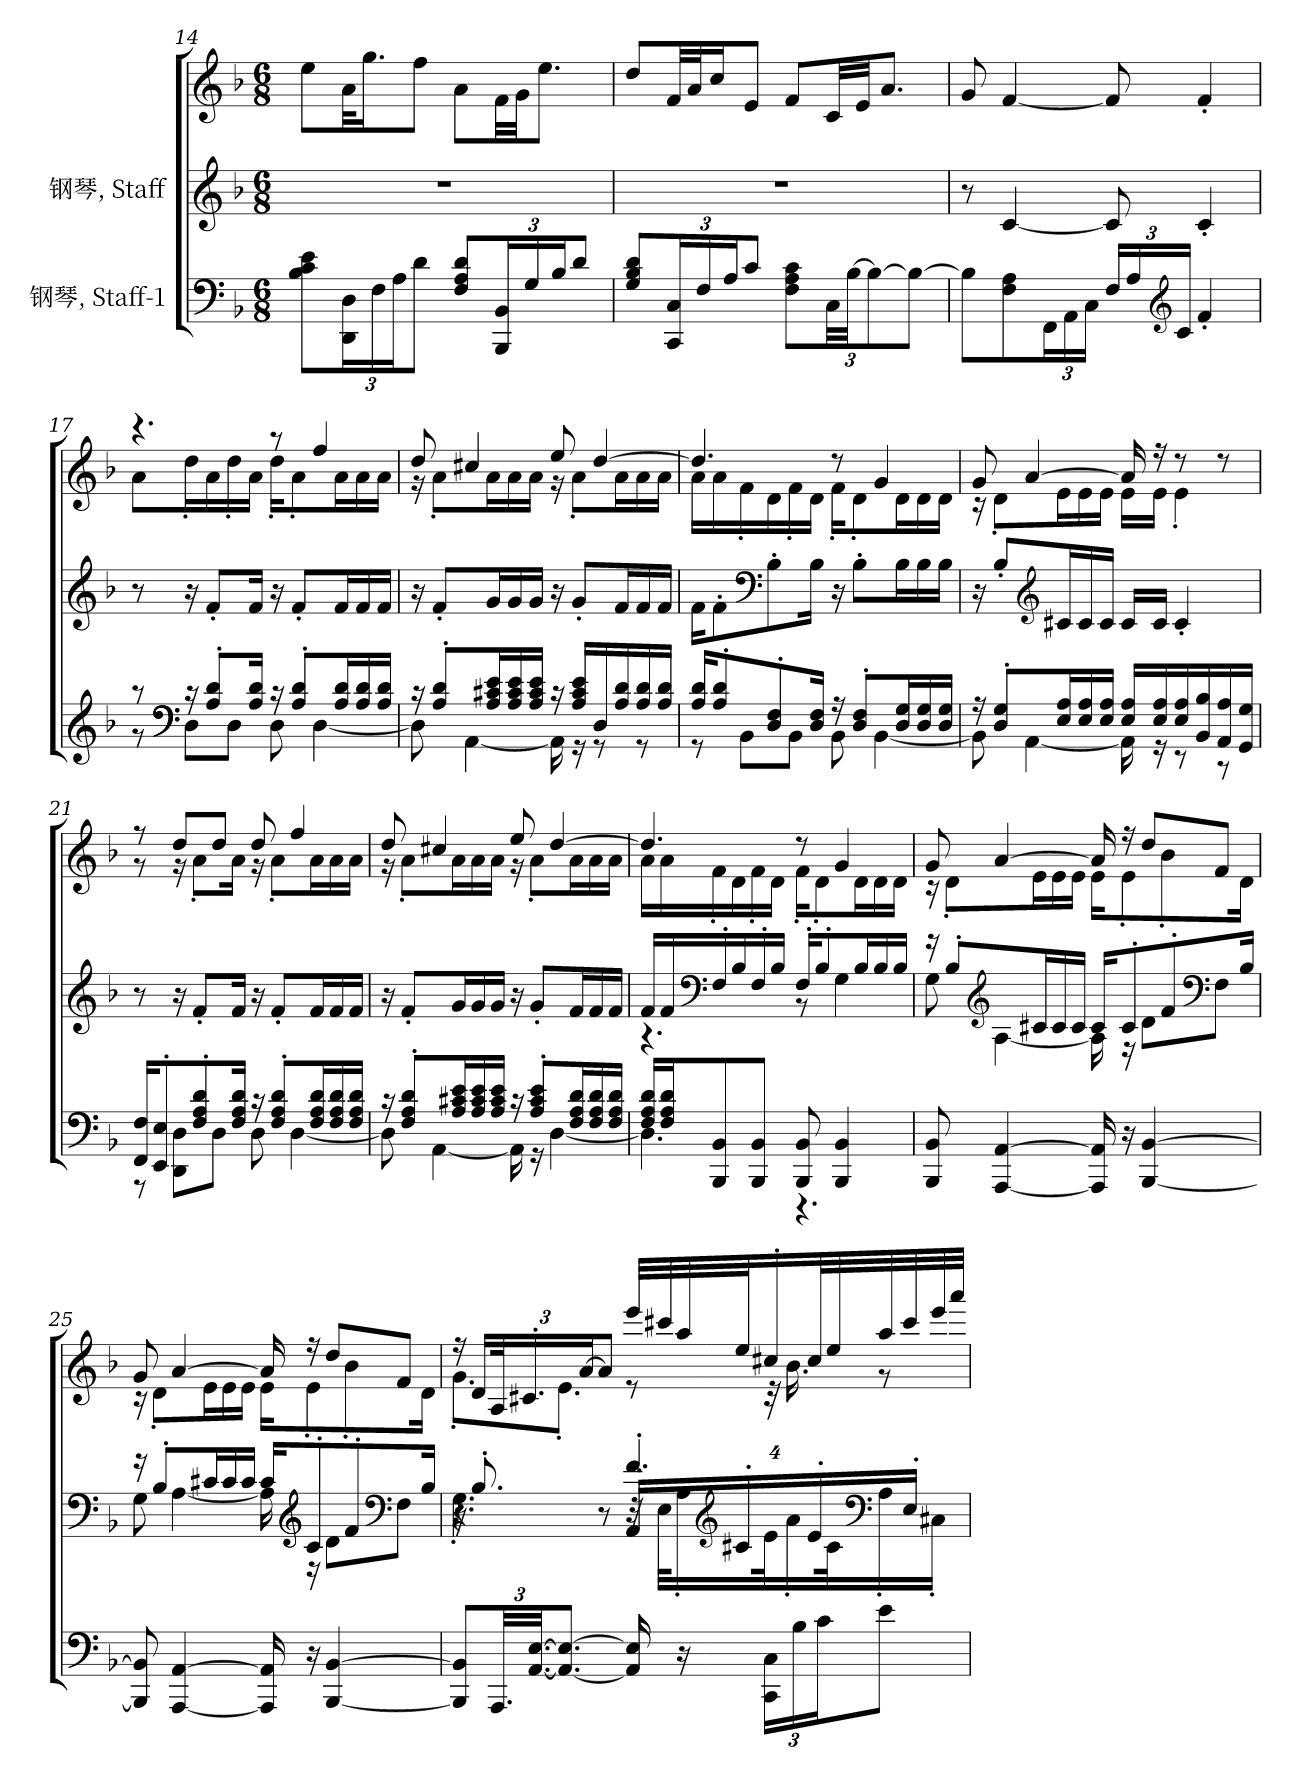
**kern	**kern	**kern
*part2	*part1	*part1
*staff3	*staff2	*staff1
*I"钢琴, Staff-1	*I"钢琴, Staff	*
*clefF4	*clefG2	*clefG2
*k[b-]	*k[b-]	*k[b-]
*M6/8	*M6/8	*M6/8
=14	=14	=14
8B-\ 8c\ 8e\L	2.r	8ee\L
*Xbrackettup	*	*
24DD\ 24D\L	.	32a\KL
.	.	16.gg\J
24F\	.	.
24A\J	.	.
8d\J	.	8ff\J
8F/ 8A/ 8d/L	.	8a\L
24BBB-/ 24BB-/L	.	32f\LL
.	.	32g\JJ
24G/	.	.
.	.	8.ee\J
24B-/J	.	.
8d/J	.	.
=15	=15	=15
8G/ 8B-/ 8d/L	2.r	8dd/L
24CC/ 24C/L	.	32f/LL
.	.	32a/J
24F/	.	.
.	.	16cc/J
24A/J	.	.
8c/J	.	8e/J
8F\ 8A\ 8c\L	.	8f/L
48C\LL	.	32c/LL
[48B-\JJ	.	.
.	.	32e/JJ
12B-\_	.	.
.	.	8.a/J
8B-\J_	.	.
!!LO:LB:g=z
=16	=16	=16
8B-\L]	8r	8g/
8F\ 8A\	[4c/	[4f/
24FF\L	.	.
24AA\	.	.
24C\JJ	.	.
24F/LL	8c/]	8f/]
24A/	.	.
*clefG2	*	*
24c/JJ	.	.
4f'/	4c'/	4f'/
=17	=17	=17
*^	*	*^
8r	8r	8r	4.r	8a\L
*clefF4	*	*	*	*
16r	8D\L	16r	.	16dd'\L
8A/' 8d/'L	.	8f'/L	.	16a\
.	8D\J	.	.	16dd'\
16A/ 16d/Jk	.	16f/Jk	.	16a\JJ
16r	8D\	16r	8r	16dd'\KL
8A/' 8d/'L	.	8f'/L	.	8a'\
.	[4D\	.	4ff/	.
16A/ 16d/L	.	16f/L	.	16a\L
16A/ 16d/	.	16f/	.	16a\
16A/ 16d/JJ	.	16f/JJ	.	16a\JJ
=18	=18	=18	=18	=18
16r	8D\]	16r	8dd/	16r
8A/' 8d/'L	.	8f'/L	.	8a'\L
.	[4AA\	.	4cc#X/	.
16A/ 16c#X/ 16e/L	.	16g/L	.	16a\L
16A/ 16c#/ 16e/	.	16g/	.	16a\
16A/ 16c#/ 16e/JJ	.	16g/JJ	.	16a\JJ
16r	16AA\]	16r	8ee/	16r
16A/ 16c#/ 16e/LL	16r	8g'/L	.	8a'\L
16D/	8r	.	[4dd/	.
16A/ 16d/	.	16f/L	.	16a\L
16A/ 16d/	8r	16f/	.	16a\
16A/ 16d/JJ	.	16f/JJ	.	16a\JJ
!!LO:LB:g=z	!!
=19	=19	=19	=19	=19
16A/ 16d/KL	8r	16f\KL	4.dd/]	16a\LL
8A/' 8d/'	.	8f'\	.	16a\
.	8BB-\L	.	.	16f'\
*	*	*clefF4	*	*
8D/' 8F/'	.	8B-'\	.	16d\
.	8BB-\J	.	.	16f'\
16D/ 16F/Jk	.	16B-\Jk	.	16d\JJ
16r	8BB-\	16r	8r	16f'\KL
8D/' 8F/'L	.	8B-'\L	.	8d'\
.	[4BB-\	.	4g/	.
16D/ 16G/L	.	16B-\L	.	16d\L
16D/ 16G/	.	16B-\	.	16d\
16D/ 16G/JJ	.	16B-\JJ	.	16d\JJ
=20	=20	=20	=20	=20
16r	8BB-\]	16r	8g/	16r
8D/' 8G/'L	.	8B-'/L	.	8d'\L
.	[4AA\	.	[4a/	.
*	*	*clefG2	*	*
16E/ 16A/L	.	16c#X/L	.	16e\L
16E/ 16A/	.	16c#/	.	16e\
16E/ 16A/JJ	.	16c#/JJ	.	16e\JJ
16E/ 16A/LL	16AA\]	16c#/LL	16a/]	16e\LL
16E/ 16A/	16r	16c#/JJ	16r	16e\JJ
16E/ 16A/	8r	4c#'/	8r	4e'\
16BB-/ 16B-/	.	.	.	.
16AA/ 16A/	8r	.	8r	.
16GG/ 16G/JJ	.	.	.	.
!!LO:PB:g=z	!!
=21	=21	=21	=21	=21
16FF/ 16F/KL	8r	8r	8r	8r
8EE/' 8E/'	.	.	.	.
.	8DD\ 8D\L	16r	8dd/L	16r
8F/' 8A/' 8d/'	.	8f'/L	.	8a'\L
.	8D\J	.	8dd/J	.
16F/ 16A/ 16d/Jk	.	16f/Jk	.	16a\Jk
16r	8D\	16r	8dd/	16r
8F/' 8A/' 8d/'L	.	8f'/L	.	8a'\L
.	[4D\	.	4ff/	.
16F/ 16A/ 16d/L	.	16f/L	.	16a\L
16F/ 16A/ 16d/	.	16f/	.	16a\
16F/ 16A/ 16d/JJ	.	16f/JJ	.	16a\JJ
=22	=22	=22	=22	=22
16r	8D\]	16r	8dd/	16r
8F/' 8A/' 8d/'L	.	8f'/L	.	8a'\L
.	[4AA\	.	4cc#X/	.
16A/ 16c#X/ 16e/L	.	16g/L	.	16a\L
16A/ 16c#/ 16e/	.	16g/	.	16a\
16A/ 16c#/ 16e/JJ	.	16g/JJ	.	16a\JJ
16r	16AA\]	16r	8ee/	16r
8A/' 8c#/' 8e/'L	16r	8g'/L	.	8a'\L
.	[4D\	.	[4dd/	.
16F/ 16A/ 16d/L	.	16f/L	.	16a\L
16F/ 16A/ 16d/	.	16f/	.	16a\
16F/ 16A/ 16d/JJ	.	16f/JJ	.	16a\JJ
!!LO:LB:g=z	!!
=23	=23	=23	=23	=23
*	*	*^	*	*
16F/ 16A/ 16d/LL	4.D\]	16f/LL	4.r	4.dd/]	16a\LL
16F/ 16A/ 16d/J	.	16f/	.	.	16a\
*	*	*clefF4	*	*	*
8BBB-/ 8BB-/	.	16F'/	.	.	16f'\
.	.	16B-/	.	.	16d\
8BBB-/ 8BB-/J	.	16F'/	.	.	16f'\
.	.	16B-/JJ	.	.	16d\JJ
8BBB-/ 8BB-/	4.r	16F'/KL	8r	8r	16f'\KL
.	.	8B-'/	.	.	8d'\
4BBB-/ 4BB-/	.	.	4G\	4g/	.
.	.	16B-/L	.	.	16d\L
.	.	16B-/	.	.	16d\
.	.	16B-/JJ	.	.	16d\JJ
*v	*v	*	*	*	*
=24	=24	=24	=24	=24
8BBB-/ 8BB-/	16r	8G\	8g/	16r
.	8B-'/L	.	.	8d'\L
*	*clefG2	*	*	*
[4AAA/ [4AA/	.	[4A\	[4a/	.
.	16c#X/L	.	.	16e\L
.	16c#/	.	.	16e\
.	16c#/JJ	.	.	16e\JJ
16AAA/] 16AA/]	16c#/KL	16A\]	16a/]	16e\KL
16r	8c#'/	16r	16r	8e'\
[4BBB-/ [4BB-/	.	8d\L	8dd/L	.
.	8f'/	.	.	8b-'\
*	*clefF4	*	*	*
.	.	8F\J	8f/J	.
.	16B-/Jk	.	.	16d\Jk
!!LO:LB:g=z	!!
=25	=25	=25	=25	=25
8BBB-/] 8BB-/]	16r	8G\	8g/	16r
.	8B-'/L	.	.	8d'\L
[4AAA/ [4AA/	.	[4A\	[4a/	.
.	16c#X/L	.	.	16e\L
.	16c#/	.	.	16e\
.	16c#/JJ	.	.	16e\JJ
16AAA/] 16AA/]	16c#/KL	16A\]	16a/]	16e\KL
*	*clefG2	*	*	*
16r	8c#'/	16r	16r	8e'\
[4BBB-/ [4BB-/	.	8d\L	8dd/L	.
.	8f'/	.	.	8b-'\
*	*clefF4	*	*	*
.	.	8F\J	8f/J	.
.	16B-/Jk	.	.	16d\Jk
!!LO:LB:g=z	!!
=26	=26	=26	=26	=26
*	*	*^	*	*
8BBB-/] 8BB-/]L	4.r	4.G'\	16r	16r	8.g'\L
.	.	.	8.B-'/	16d/LL	.
*	*	*	*	*Xbrackettup	*
48.AAA/LL	.	.	.	48A/K	.
.	.	.	.	24.c#X'/	.
[48.AA/ [48.E/JJ	.	.	.	.	.
8.AA/_ 8.E/_J	.	.	.	.	8.e'\J
.	.	.	.	[24a/J	.
.	.	.	8r	8a/J]	.
*	*	*	*Xbrackettup	*	*
16AA/] 16E/]	4.f'/	32r	32%3AA'/L	32eee/LLL	8r
.	.	32E\KLL	.	32ccc#X/	.
16r	.	16A'\	.	32aa/	.
*	*clefG2	*	*	*	*
.	.	.	32%3c#X'/	32ee/J	.
24CC\ 24C\LL	.	32e\K	.	16cc#X'/	32r
.	.	16a'\	.	.	16.b-\
24B-\	.	.	.	.	.
.	.	.	32%3e'/	32cc#/L	.
24c\J	.	.	.	.	.
.	.	32c#\K	.	32ee/	.
*	*clefF4	*	*	*	*
8e\J	.	16A'\	.	32aa/	8r
.	.	.	32%3E'/J	32ccc#/	.
.	.	16C#X'\JJ	.	32eee/	.
.	.	.	.	32aaa/JJJ	.
*	*v	*v	*v	*	*
*	*	*v	*v
=	=	=
*-	*-	*-
